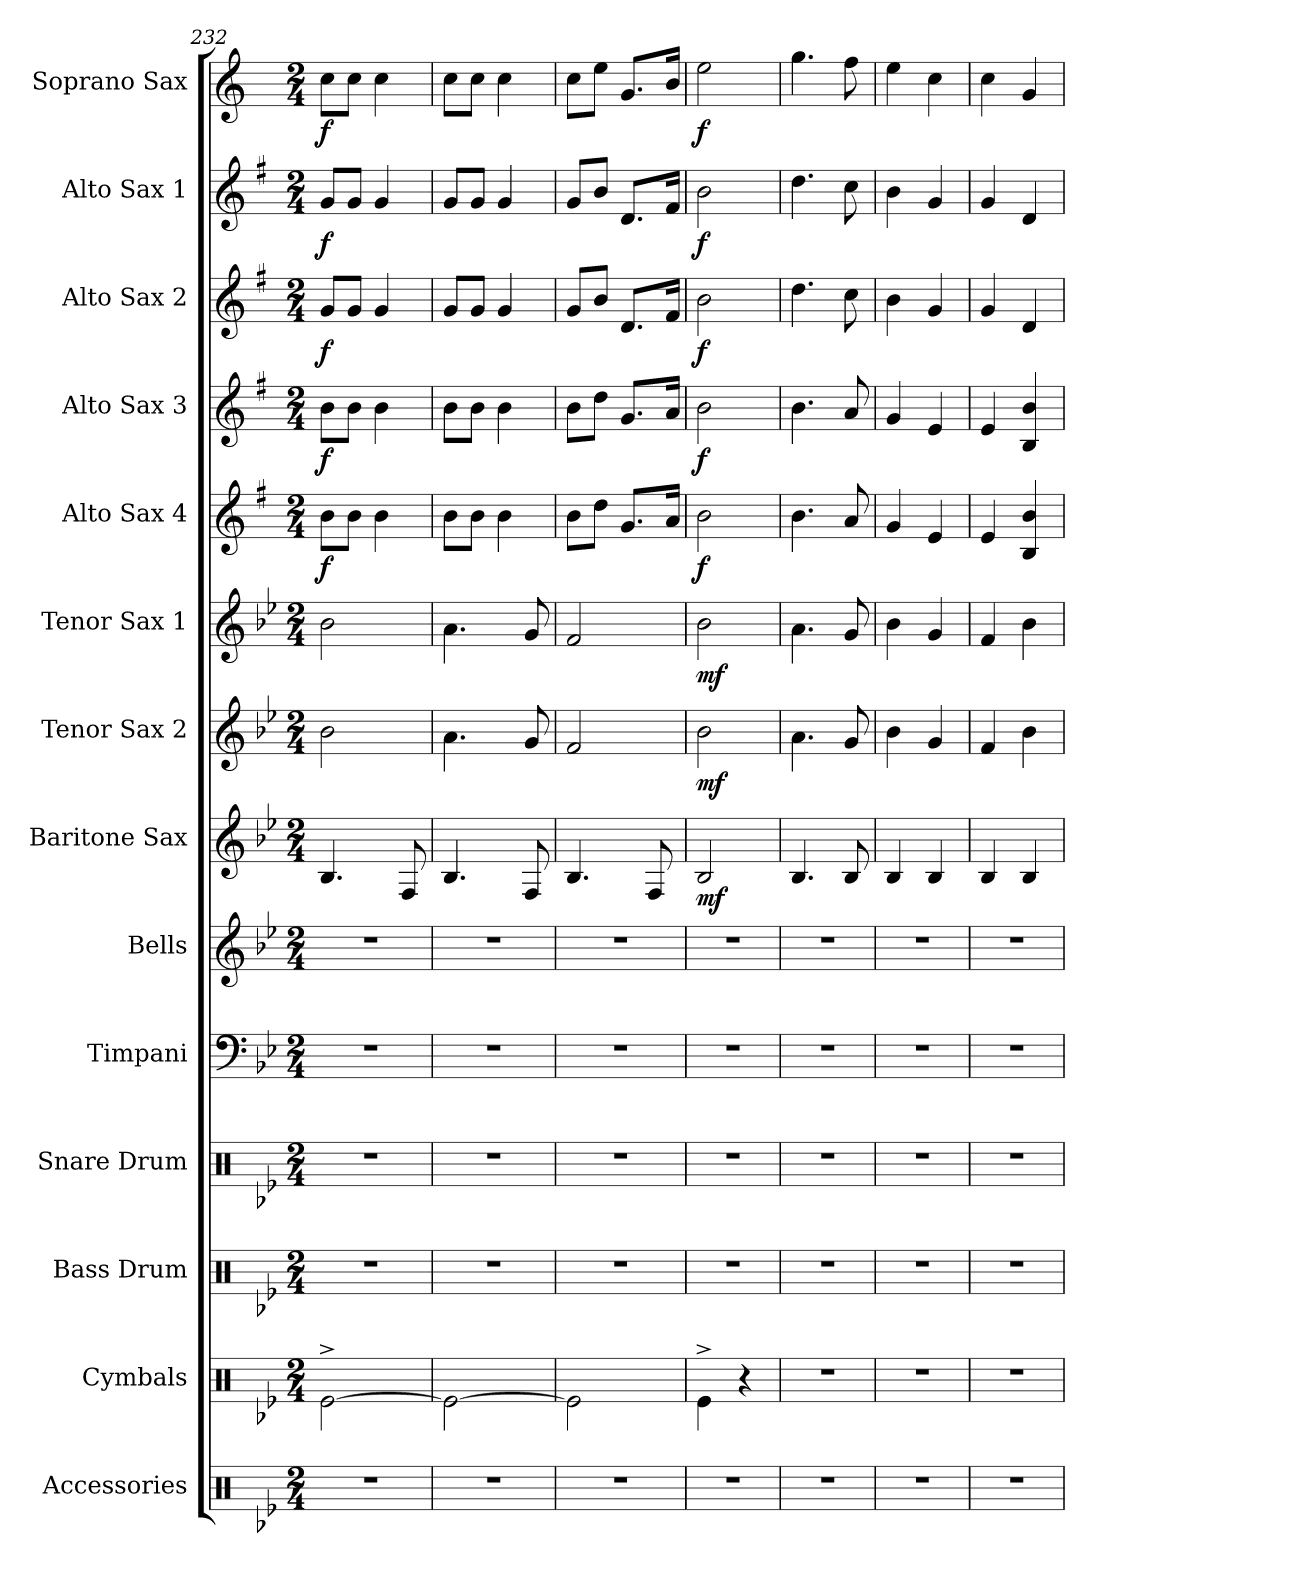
**kern	**kern	**kern	**kern	**kern	**kern	**kern	**dynam	**kern	**dynam	**kern	**dynam	**kern	**dynam	**kern	**dynam	**kern	**dynam	**kern	**dynam	**kern	**dynam
*part14	*part13	*part12	*part11	*part10	*part9	*part8	*part8	*part7	*part7	*part6	*part6	*part5	*part5	*part4	*part4	*part3	*part3	*part2	*part2	*part1	*part1
*staff14	*staff13	*staff12	*staff11	*staff10	*staff9	*staff8	*staff8	*staff7	*staff7	*staff6	*staff6	*staff5	*staff5	*staff4	*staff4	*staff3	*staff3	*staff2	*staff2	*staff1	*staff1
*I"Accessories	*I"Cymbals	*I"Bass Drum	*I"Snare Drum	*I"Timpani	*I"Bells	*I"Baritone Sax	*	*I"Tenor Sax 2	*	*I"Tenor Sax 1	*	*I"Alto Sax 4	*	*I"Alto Sax  3	*	*I"Alto Sax 2	*	*I"Alto Sax 1	*	*I"Soprano Sax	*
*I'Acc.	*I'Cym.	*I'B. Dr.	*I'S.Dr.	*I'Timp.	*I'Bls.	*I'Bar. Sax.	*	*I'T. Sx. 2	*	*I'T. Sax. 1	*	*I'A. Sx. 4	*	*I'A. Sax. 3	*	*I'A. Sx. 2	*	*I'A. Sx. 1	*	*I'S. Sax.	*
*clefX	*clefX	*clefX	*clefX	*clefF4	*clefG2	*clefG2	*	*clefG2	*	*clefG2	*	*clefG2	*	*clefG2	*	*clefG2	*	*clefG2	*	*clefG2	*
*	*	*	*	*	*ITrd-14c-24	*ITrd12c21	*	*ITrd8c14	*	*ITrd8c14	*	*ITrd5c9	*	*ITrd5c9	*	*ITrd5c9	*	*ITrd5c9	*	*ITrd1c2	*
*k[b-e-]	*k[b-e-]	*k[b-e-]	*k[b-e-]	*k[b-e-]	*k[b-e-]	*k[b-e-]	*	*k[b-e-]	*	*k[b-e-]	*	*k[b-e-]	*	*k[b-e-]	*	*k[b-e-]	*	*k[b-e-]	*	*k[b-e-]	*
*B-:	*B-:	*B-:	*B-:	*B-:	*B-:	*B-:	*	*B-:	*	*B-:	*	*B-:	*	*B-:	*	*B-:	*	*B-:	*	*B-:	*
*M2/4	*M2/4	*M2/4	*M2/4	*M2/4	*M2/4	*M2/4	*	*M2/4	*	*M2/4	*	*M2/4	*	*M2/4	*	*M2/4	*	*M2/4	*	*M2/4	*
=232	=232	=232	=232	=232	=232	=232	=232	=232	=232	=232	=232	=232	=232	=232	=232	=232	=232	=232	=232	=232	=232
!	!	!	!	!	!	!	!	!	!	!	!	!	!LO:DY:b	!	!LO:DY:b	!	!LO:DY:b	!	!LO:DY:b	!	!LO:DY:b
2r	[2Re^\	2r	2r	2r	2r	4.BB-/	.	2B-\	.	2B-\	.	8d\L	f	8d\L	f	8B-/L	f	8B-/L	f	8b-\L	f
.	.	.	.	.	.	.	.	.	.	.	.	8d\J	.	8d\J	.	8B-/J	.	8B-/J	.	8b-\J	.
.	.	.	.	.	.	.	.	.	.	.	.	4d\	.	4d\	.	4B-/	.	4B-/	.	4b-\	.
.	.	.	.	.	.	8FF/	.	.	.	.	.	.	.	.	.	.	.	.	.	.	.
=233	=233	=233	=233	=233	=233	=233	=233	=233	=233	=233	=233	=233	=233	=233	=233	=233	=233	=233	=233	=233	=233
2r	2Re\_	2r	2r	2r	2r	4.BB-/	.	4.A\	.	4.A\	.	8d\L	.	8d\L	.	8B-/L	.	8B-/L	.	8b-\L	.
.	.	.	.	.	.	.	.	.	.	.	.	8d\J	.	8d\J	.	8B-/J	.	8B-/J	.	8b-\J	.
.	.	.	.	.	.	.	.	.	.	.	.	4d\	.	4d\	.	4B-/	.	4B-/	.	4b-\	.
.	.	.	.	.	.	8FF/	.	8G/	.	8G/	.	.	.	.	.	.	.	.	.	.	.
=234	=234	=234	=234	=234	=234	=234	=234	=234	=234	=234	=234	=234	=234	=234	=234	=234	=234	=234	=234	=234	=234
2r	2Re\]	2r	2r	2r	2r	4.BB-/	.	2F/	.	2F/	.	8d\L	.	8d\L	.	8B-/L	.	8B-/L	.	8b-\L	.
.	.	.	.	.	.	.	.	.	.	.	.	8f\J	.	8f\J	.	8d/J	.	8d/J	.	8dd\J	.
.	.	.	.	.	.	.	.	.	.	.	.	8.B-/L	.	8.B-/L	.	8.F/L	.	8.F/L	.	8.f/L	.
.	.	.	.	.	.	8FF/	.	.	.	.	.	.	.	.	.	.	.	.	.	.	.
.	.	.	.	.	.	.	.	.	.	.	.	16c/Jk	.	16c/Jk	.	16A/Jk	.	16A/Jk	.	16a/Jk	.
=235	=235	=235	=235	=235	=235	=235	=235	=235	=235	=235	=235	=235	=235	=235	=235	=235	=235	=235	=235	=235	=235
!	!	!	!	!	!	!	!LO:DY:b	!	!LO:DY:b	!	!LO:DY:b	!	!LO:DY:b	!	!LO:DY:b	!	!LO:DY:b	!	!LO:DY:b	!	!LO:DY:b
2r	4Re^\	2r	2r	2r	2r	2BB-/	mf	2B-\	mf	2B-\	mf	2d\	f	2d\	f	2d\	f	2d\	f	2dd\	f
.	4r	.	.	.	.	.	.	.	.	.	.	.	.	.	.	.	.	.	.	.	.
=236	=236	=236	=236	=236	=236	=236	=236	=236	=236	=236	=236	=236	=236	=236	=236	=236	=236	=236	=236	=236	=236
2r	2r	2r	2r	2r	2r	4.BB-/	.	4.A\	.	4.A\	.	4.d\	.	4.d\	.	4.f\	.	4.f\	.	4.ff\	.
.	.	.	.	.	.	8BB-/	.	8G/	.	8G/	.	8c/	.	8c/	.	8e-\	.	8e-\	.	8ee-\	.
=237	=237	=237	=237	=237	=237	=237	=237	=237	=237	=237	=237	=237	=237	=237	=237	=237	=237	=237	=237	=237	=237
2r	2r	2r	2r	2r	2r	4BB-/	.	4B-\	.	4B-\	.	4B-/	.	4B-/	.	4d\	.	4d\	.	4dd\	.
.	.	.	.	.	.	4BB-/	.	4G/	.	4G/	.	4G/	.	4G/	.	4B-/	.	4B-/	.	4b-\	.
!!LO:PB:g=z
=238	=238	=238	=238	=238	=238	=238	=238	=238	=238	=238	=238	=238	=238	=238	=238	=238	=238	=238	=238	=238	=238
2r	2r	2r	2r	2r	2r	4BB-/	.	4F/	.	4F/	.	4G/	.	4G/	.	4B-/	.	4B-/	.	4b-\	.
.	.	.	.	.	.	4BB-/	.	4B-\	.	4B-\	.	4D/ 4d/	.	4D/ 4d/	.	4F/	.	4F/	.	4f/	.
=	=	=	=	=	=	=	=	=	=	=	=	=	=	=	=	=	=	=	=	=	=
*-	*-	*-	*-	*-	*-	*-	*-	*-	*-	*-	*-	*-	*-	*-	*-	*-	*-	*-	*-	*-	*-
